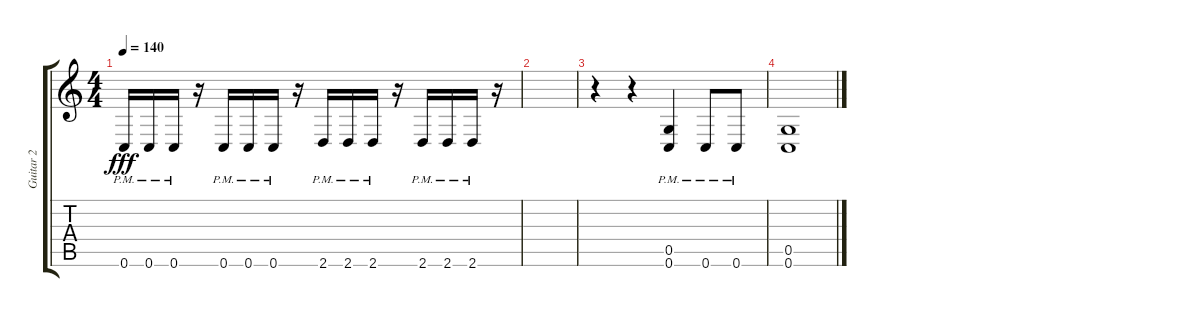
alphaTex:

\track ("Guitar 2" "Guitar 2") {instrument distortionguitar}
\staff {score tabs}
\tuning (D4 A3 F3 C3 G2 C2) {hide}
\ts (4 4)
\tempo 140
\clef g2
\ks c
0.6{pm}.16{dy fff} 0.6{pm}.16 0.6{pm}.16 r.16 0.6{pm}.16 0.6{pm}.16 0.6{pm}.16 r.16 2.6{pm}.16 2.6{pm}.16 2.6{pm}.16 r.16 2.6{pm}.16 2.6{pm}.16 2.6{pm}.16 r.16 |
|
r.4 r.4 (0.5{pm} 0.6{pm}).4 0.6{pm}.8 0.6{pm}.8 |
(0.5 0.6).1
